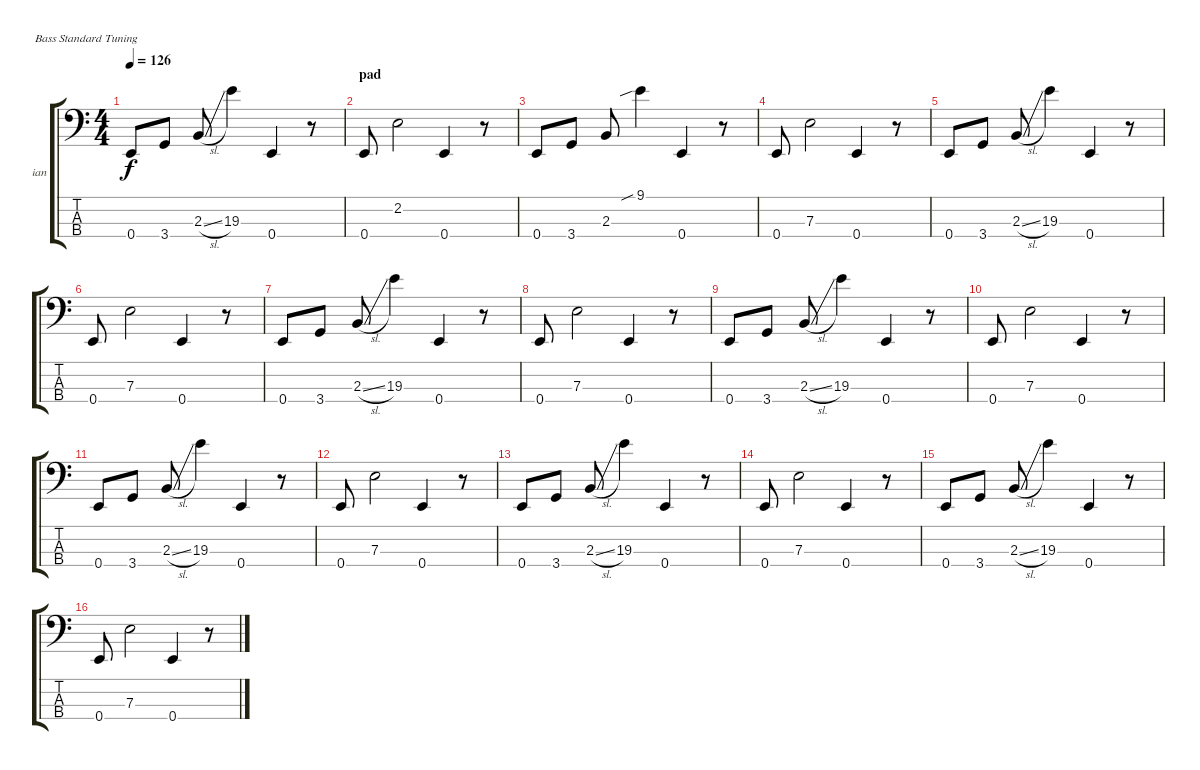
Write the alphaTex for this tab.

\bracketExtendMode groupsimilarinstruments
\firstSystemTrackNameOrientation horizontal
\otherSystemsTrackNameOrientation horizontal
\track ("bass - ian" "ian") {instrument electricbassfinger}
\staff {score tabs}
\tuning (G2 D2 A1 E1)
\ts (4 4)
\tempo 126
\clef f4
\ks c
0.4.8{dy f} 3.4.8 2.3{sl}.8 19.3.4 0.4.4 r.8 |
\section ("" "pad")
0.4.8 2.2.2 0.4.4 r.8 |
0.4.8 3.4.8 2.3.8 9.1{sib}.4 0.4.4 r.8 |
0.4.8 7.3.2 0.4.4 r.8 |
0.4.8 3.4.8 2.3{sl}.8 19.3.4 0.4.4 r.8 |
0.4.8 7.3.2 0.4.4 r.8 |
0.4.8 3.4.8 2.3{sl}.8 19.3.4 0.4.4 r.8 |
0.4.8 7.3.2 0.4.4 r.8 |
0.4.8 3.4.8 2.3{sl}.8 19.3.4 0.4.4 r.8 |
0.4.8 7.3.2 0.4.4 r.8 |
0.4.8 3.4.8 2.3{sl}.8 19.3.4 0.4.4 r.8 |
0.4.8 7.3.2 0.4.4 r.8 |
0.4.8 3.4.8 2.3{sl}.8 19.3.4 0.4.4 r.8 |
0.4.8 7.3.2 0.4.4 r.8 |
0.4.8 3.4.8 2.3{sl}.8 19.3.4 0.4.4 r.8 |
0.4.8 7.3.2 0.4.4 r.8
